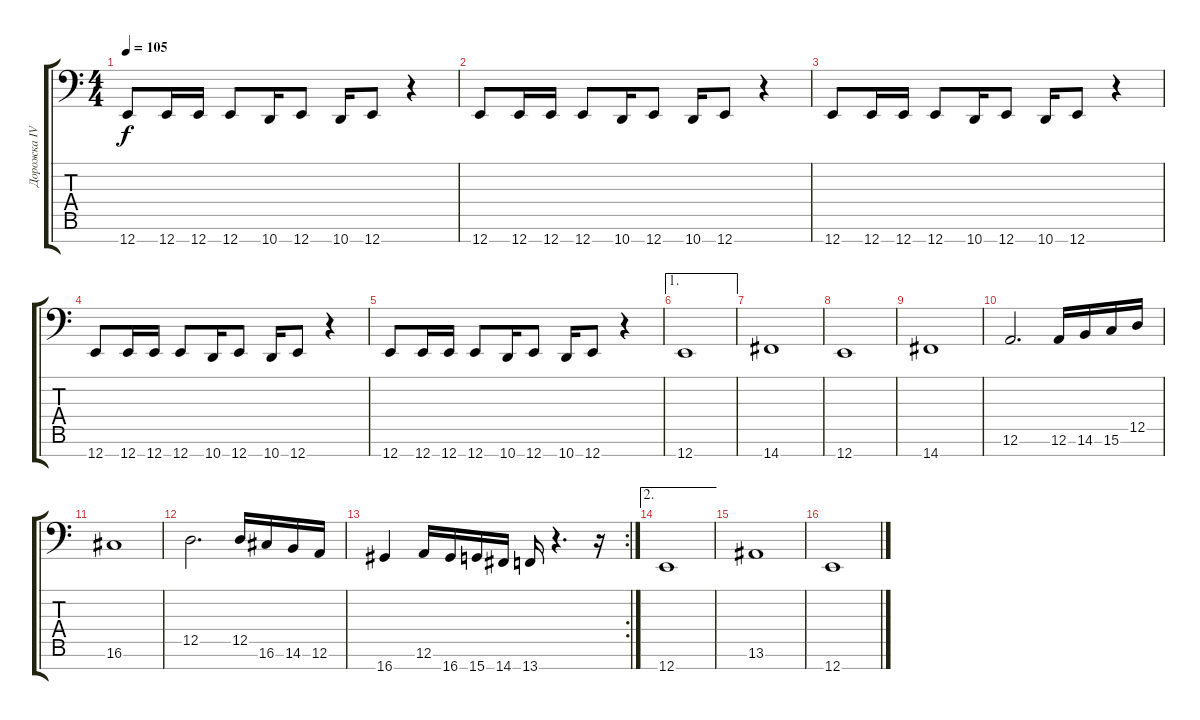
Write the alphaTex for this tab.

\track ("Дорожка IV" "Дорожка IV") {instrument lead8bassandlead}
\staff {score tabs}
\tuning (A3 E3 C3 G2 D2 A1 E1) {hide}
\ts (4 4)
\tempo 105
\clef f4
\ks c
12.7.8{dy f} 12.7.16 12.7.16 12.7.8 10.7.16 12.7.8 10.7.16 12.7.8 r.4 |
12.7.8 12.7.16 12.7.16 12.7.8 10.7.16 12.7.8 10.7.16 12.7.8 r.4 |
12.7.8 12.7.16 12.7.16 12.7.8 10.7.16 12.7.8 10.7.16 12.7.8 r.4 |
12.7.8 12.7.16 12.7.16 12.7.8 10.7.16 12.7.8 10.7.16 12.7.8 r.4 |
12.7.8 12.7.16 12.7.16 12.7.8 10.7.16 12.7.8 10.7.16 12.7.8 r.4 |
\ae 1
12.7.1 |
14.7.1 |
12.7.1 |
14.7.1 |
12.6.2{d} 12.6.16 14.6.16 15.6.16 12.5.16 |
16.6.1 |
12.5.2{d} 12.5.16 16.6.16 14.6.16 12.6.16 |
\rc 2
16.7.4 12.6.16 16.7.16 15.7.16 14.7.16 13.7.16 r.4{d} r.16 |
\ae 2
12.7.1 |
13.6.1 |
12.7.1{volume 0}
